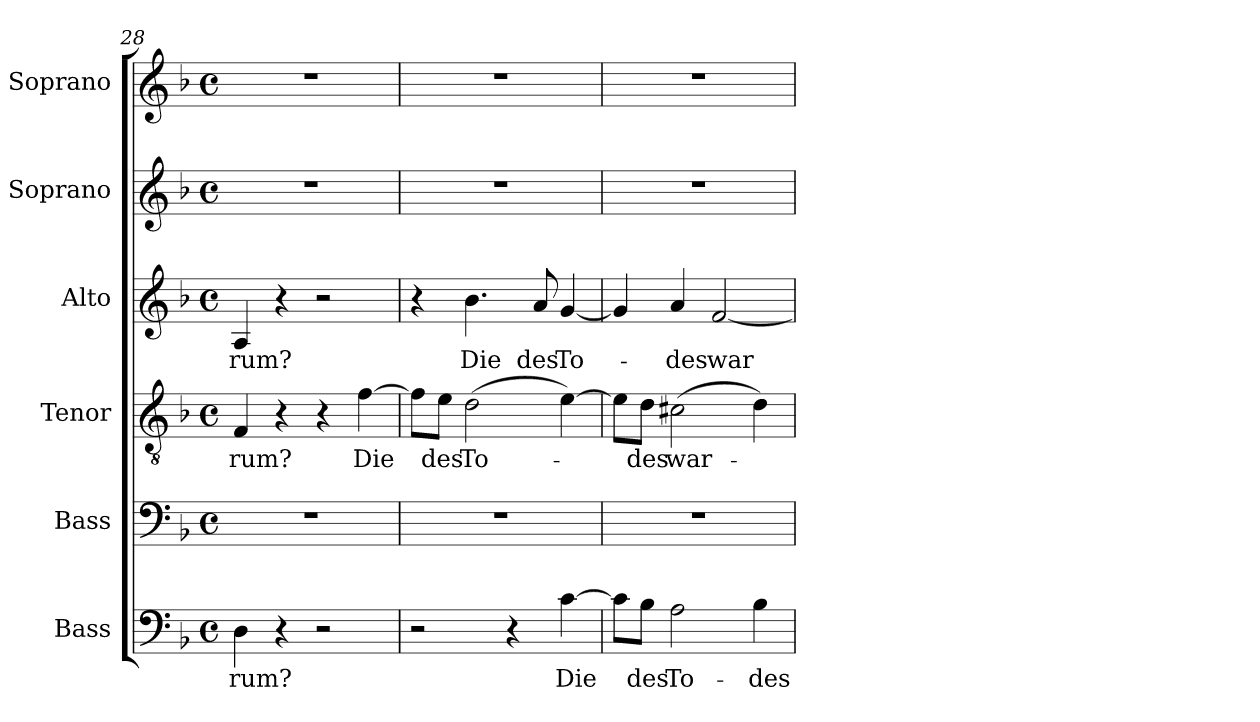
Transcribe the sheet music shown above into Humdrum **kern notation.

**kern	**text	**kern	**kern	**text	**kern	**text	**kern	**kern
*part6	*part6	*part5	*part4	*part4	*part3	*part3	*part2	*part1
*staff6	*staff6	*staff5	*staff4	*staff4	*staff3	*staff3	*staff2	*staff1
*I"Bass	*	*I"Bass	*I"Tenor	*	*I"Alto	*	*I"Soprano	*I"Soprano
*I'B.	*	*I'B.	*I'T.	*	*I'A.	*	*I'S.	*I'S.
*clefF4	*	*clefF4	*clefGv2	*	*clefG2	*	*clefG2	*clefG2
*	*	*	*ITrd7c12	*	*	*	*	*
*k[b-]	*	*k[b-]	*k[b-]	*	*k[b-]	*	*k[b-]	*k[b-]
*F:	*	*F:	*F:	*	*F:	*	*F:	*F:
*M4/4	*	*M4/4	*M4/4	*	*M4/4	*	*M4/4	*M4/4
*met(c)	*	*met(c)	*met(c)	*	*met(c)	*	*met(c)	*met(c)
=28	=28	=28	=28	=28	=28	=28	=28	=28
!	!LO:LY:b:color=#000000	!	!	!	!	!	!	!
!	!	!	!	!LO:LY:b:color=#000000	!	!	!	!
!	!	!	!	!	!	!LO:LY:b:color=#000000	!	!
4Di\	-rum?	1r	4FFi/	-rum?	4Ai/	-rum?	1r	1r
4r	.	.	4r	.	4r	.	.	.
2r	.	.	4r	.	2r	.	.	.
!	!	!	!	!LO:LY:b:color=#000000	!	!	!	!
.	.	.	[4Fi\	Die	.	.	.	.
!!LO:LB:g=z
=29	=29	=29	=29	=29	=29	=29	=29	=29
2r	.	1r	8Fi\L]	.	4r	.	1r	1r
!	!	!	!	!LO:LY:b:color=#000000	!	!	!	!
.	.	.	8Ei\J	des	.	.	.	.
!	!	!	!	!LO:LY:b:color=#000000	!	!	!	!
!	!	!	!	!	!	!LO:LY:b:color=#000000	!	!
.	.	.	(2Di\	To-	4.b-i\	Die	.	.
4r	.	.	.	.	.	.	.	.
!	!	!	!	!	!	!LO:LY:b:color=#000000	!	!
.	.	.	.	.	8ai/	des	.	.
!	!LO:LY:b:color=#000000	!	!	!	!	!	!	!
!	!	!	!	!	!	!LO:LY:b:color=#000000	!	!
[4ci\	Die	.	[4Ei\)	.	[4gi/	To-	.	.
=30	=30	=30	=30	=30	=30	=30	=30	=30
8ci\L]	.	1r	8Ei\L]	.	4gi/]	.	1r	1r
!	!LO:LY:b:color=#000000	!	!	!	!	!	!	!
!	!	!	!	!LO:LY:b:color=#000000	!	!	!	!
8B-i\J	des	.	8Di\J	-des	.	.	.	.
!	!LO:LY:b:color=#000000	!	!	!	!	!	!	!
!	!	!	!	!LO:LY:b:color=#000000	!	!	!	!
!	!	!	!	!	!	!LO:LY:b:color=#000000	!	!
2Ai\	To-	.	(2C#Xi\	war-	4ai/	-des	.	.
!	!	!	!	!	!	!LO:LY:b:color=#000000	!	!
.	.	.	.	.	[2fi/	war-	.	.
!	!LO:LY:b:color=#000000	!	!	!	!	!	!	!
4B-i\	-des	.	4Di\)	.	.	.	.	.
=	=	=	=	=	=	=	=	=
*-	*-	*-	*-	*-	*-	*-	*-	*-
